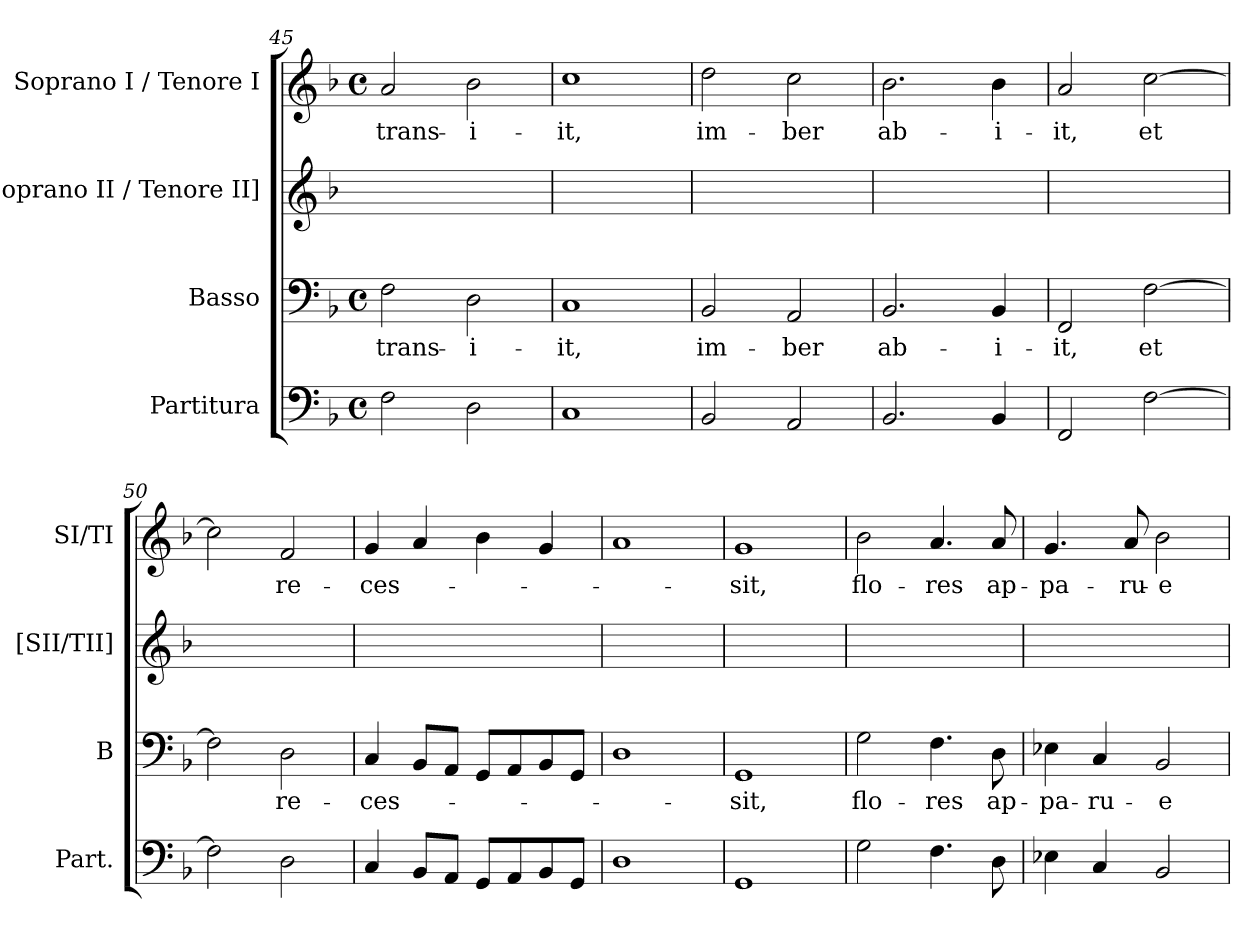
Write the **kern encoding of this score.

**kern	**kern	**text	**kern	**kern	**text
*part4	*part3	*part3	*part2	*part1	*part1
*staff4	*staff3	*staff3	*staff2	*staff1	*staff1
*I"Partitura	*I"Basso	*	*I"[Soprano II / Tenore II]	*I"Soprano I / Tenore I	*
*I'Part.	*I'B	*	*I'[SII/TII]	*I'SI/TI	*
*clefF4	*clefF4	*	*clefG2	*clefG2	*
*k[b-]	*k[b-]	*	*k[b-]	*k[b-]	*
*F:	*F:	*	*F:	*F:	*
*M4/4	*M4/4	*	*	*M4/4	*
*met(c)	*met(c)	*	*	*met(c)	*
=45	=45	=45	=45	=45	=45
2F\	2F\	trans-	1ryy	2a/	trans-
2D\	2D\	-i-	.	2b-\	-i-
=46	=46	=46	=46	=46	=46
1C	1C	-it,	1ryy	1cc	-it,
=47	=47	=47	=47	=47	=47
2BB-/	2BB-/	im-	1ryy	2dd\	im-
2AA/	2AA/	-ber	.	2cc\	-ber
=48	=48	=48	=48	=48	=48
2.BB-/	2.BB-/	ab-	1ryy	2.b-\	ab-
4BB-/	4BB-/	-i-	.	4b-\	-i-
=49	=49	=49	=49	=49	=49
2FF/	2FF/	-it,	1ryy	2a/	-it,
[2F\	[2F\	et	.	[2cc\	et
=50	=50	=50	=50	=50	=50
2F\]	2F\]	.	1ryy	2cc\]	.
2D\	2D\	re-	.	2f/	re-
=51	=51	=51	=51	=51	=51
4C/	4C/	-ces-	1ryy	4g/	-ces-
8BB-/L	8BB-/L	.	.	4a/	.
8AA/J	8AA/J	.	.	.	.
8GG/L	8GG/L	.	.	4b-\	.
8AA/	8AA/	.	.	.	.
8BB->/	8BB-/	.	.	4g/	.
8GG/J	8GG/J	.	.	.	.
=52	=52	=52	=52	=52	=52
1D	1D	.	1ryy	1a	.
=53	=53	=53	=53	=53	=53
1GG	1GG	-sit,	1ryy	1g	-sit,
=54	=54	=54	=54	=54	=54
2G\	2G\	flo-	1ryy	2b-\	flo-
4.F\	4.F\	-res	.	4.a/	-res
8D\	8D\	ap-	.	8a/	ap-
=55	=55	=55	=55	=55	=55
4E-X\	4E-X\	-pa-	1ryy	4.g/	-pa-
4C/	4C/	-ru-	.	.	.
.	.	.	.	8a/	-ru-
2BB-/	2BB-/	-e-	.	2b-\	-e-
=	=	=	=	=	=
*-	*-	*-	*-	*-	*-
